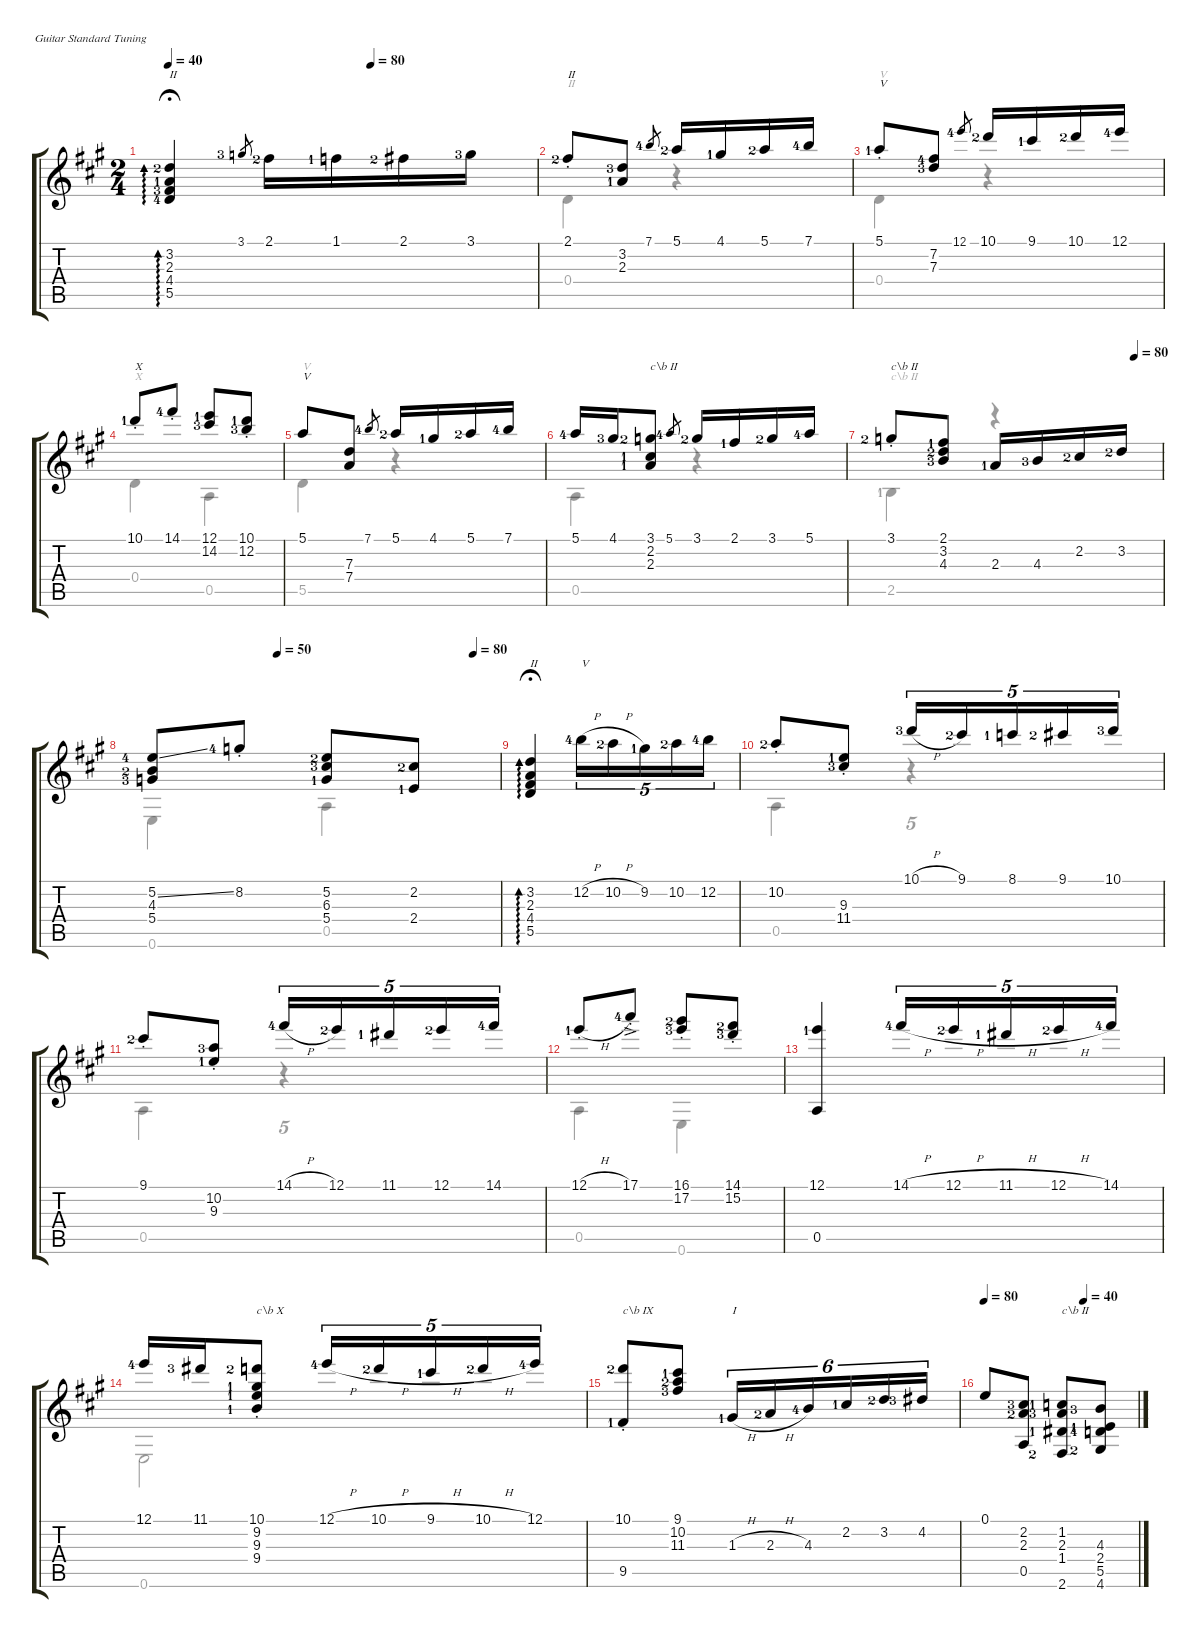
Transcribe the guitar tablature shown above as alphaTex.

\defaultSystemsLayout 4
\hideDynamics
\singleTrackTrackNamePolicy hidden
\multiTrackTrackNamePolicy hidden
\firstSystemTrackNameMode fullname
\firstSystemTrackNameOrientation horizontal
\otherSystemsTrackNameOrientation horizontal
\track ("Nylon Guitar" "N-Gt") {instrument acousticguitarnylon}
\staff {score tabs}
\tuning (E4 B3 G3 D3 A2 E2)
\voice
\ts (2 4)
\tempo 40
\tempo (80 0.55)
\clef g2
\ks a
(3.2{lf 3} 4.4{lf 4} 2.3{lf 2} 5.5{lf 5}).4{ad 0 txt "II" dy mf fermata (medium 0.2)} 3.1{lf 4}.8{gr} 2.1{lf 3}.16 1.1{lf 2}.16 2.1{lf 3}.16 3.1{lf 4}.16 |
2.1{st lf 3}.8{txt "II"} (3.2{lf 4} 2.3{lf 2}).8 7.1{lf 5}.8{gr} 5.1{lf 3}.16 4.1{lf 2}.16 5.1{lf 3}.16 7.1{lf 5}.16 |
5.1{st lf 2}.8{txt "V"} (7.2{lf 5} 7.3{lf 4}).8 12.1{lf 5}.8{gr} 10.1{lf 3}.16 9.1{lf 2}.16 10.1{lf 3}.16 12.1{lf 5}.16 |
10.1{st lf 2}.8{txt "X"} 14.1{st lf 5}.8 (12.1{lf 2} 14.2{lf 4}).8 (10.1{st lf 2} 12.2{lf 4}).8 |
5.1.8{txt "V"} (7.4 7.3).8 7.1{lf 5}.8{gr} 5.1{lf 3}.16 4.1{lf 2}.16 5.1{lf 3}.16 7.1{lf 5}.16 |
5.1{lf 5}.16 4.1{lf 4}.16 (3.1{lf 3} 2.2{lf 2} 2.3{lf 2}).8{txt "c\\b II"} 5.1{lf 5}.8{gr} 3.1{lf 3}.16 2.1{lf 2}.16 3.1{lf 3}.16 5.1{lf 5}.16 |
\tempo (80 0.9)
3.1{st lf 3}.8{txt "c\\b II"} (2.1{lf 2} 3.2{lf 3} 4.3{lf 4}).8 2.3{lf 2}.16 4.3{lf 4}.16 2.2{lf 3}.16 3.2{lf 3}.16 |
\tempo (50 0.3625)
\tempo (80 0.925)
(5.2{ss lf 5} 4.3{lf 3} 5.4{lf 4}).8 8.2{st lf 5}.8 (5.2{lf 3} 6.3{lf 4} 5.4{lf 2}).8 (2.2{lf 3} 2.4{lf 2}).8 |
(3.2 4.4 2.3 5.5).4{ad 0 txt "II" fermata (medium 0.69)} 12.2{h lf 5}.16{tu (5 4) txt "V"} 10.2{h lf 3}.16{tu (5 4)} 9.2{lf 2}.16{tu (5 4)} 10.2{lf 3}.16{tu (5 4)} 12.2{lf 5}.16{tu (5 4)} |
10.2{st lf 3}.8 (9.3{st lf 2} 11.4{st lf 4}).8 10.1{h lf 4}.16{tu (5 4)} 9.1{lf 3}.16{tu (5 4)} 8.1{lf 2}.16{tu (5 4)} 9.1{lf 3}.16{tu (5 4)} 10.1{lf 4}.16{tu (5 4)} |
9.1{st lf 3}.8 (10.2{st lf 4} 9.3{st lf 2}).8 14.1{h lf 5}.16{tu (5 4)} 12.1{lf 3}.16{tu (5 4)} 11.1{lf 2}.16{tu (5 4)} 12.1{lf 3}.16{tu (5 4)} 14.1{lf 5}.16{tu (5 4)} |
12.1{h st lf 2}.8 17.1{ac st lf 5}.8 (16.1{st lf 3} 17.2{lf 4}).8 (14.1{st lf 3} 15.2{lf 4}).8 |
(0.5 12.1{lf 2}).4 14.1{h lf 5}.16{tu (5 4) beam invert} 12.1{h lf 3}.16{tu (5 4)} 11.1{h lf 2}.16{tu (5 4)} 12.1{h lf 3}.16{tu (5 4)} 14.1{lf 5}.16{tu (5 4)} |
12.1{lf 5}.16 11.1{lf 4}.16 (10.1{st lf 3} 9.2{st lf 2} 9.3{st lf 2} 9.4{lf 2}).8{txt "c\\b X"} 12.1{h lf 5}.16{tu (5 4)} 10.1{h lf 3}.16{tu (5 4)} 9.1{h lf 2}.16{tu (5 4)} 10.1{h lf 3}.16{tu (5 4)} 12.1{lf 5}.16{tu (5 4)} |
(10.1{st lf 3} 9.5{st lf 2}).8{txt "c\\b IX"} (9.1{lf 2} 10.2{lf 3} 11.3{lf 4}).8 1.3{h lf 2}.16{tu (6 4) txt "I" beam invert} 2.3{h lf 3}.16{tu (6 4)} 4.3{lf 5}.16{tu (6 4)} 2.2{lf 2}.16{tu (6 4)} 3.2{lf 3}.16{tu (6 4)} 4.2{lf 4}.16{tu (6 4)} |
\tempo 80
\tempo (40 0.65)
0.1.8 (2.3{lf 3} 2.2{lf 4} 0.5).8 (1.2{lf 2} 1.4{lf 2} 2.6{lf 3} 2.3{lf 4}).8{txt "c\\b II"} (4.6{lf 3} 2.4{lf 2} 5.5{lf 5} 4.3{lf 4}).8
\voice
\clef g2
\ottava regular
\simile none
\ks a
|
0.4.4{txt "II"} r.4 |
0.4.4{txt "V"} r.4 |
0.4.4{txt "X"} 0.5.4 |
5.5.4{txt "V"} r.4 |
0.5.4 r.4 |
2.5{lf 2}.4{txt "c\\b II"} r.4 |
0.6.4 0.5.4 |
|
0.5.4 r.4{tu (5 4)} |
0.5.4 r.4{tu (5 4)} |
0.5.4 0.6.4 |
|
0.6.2 |
|
